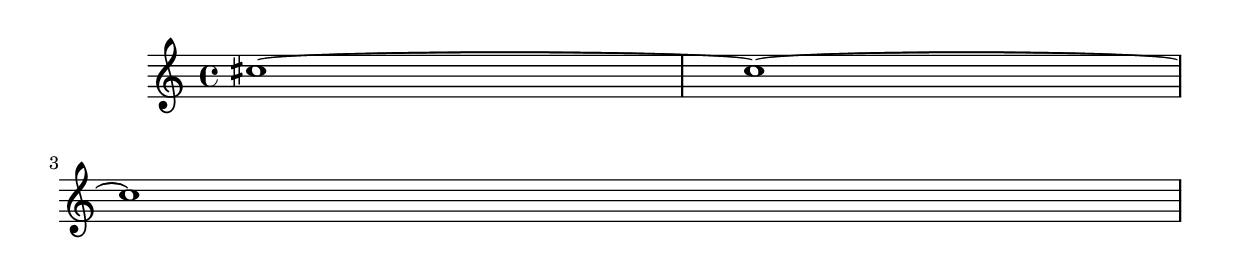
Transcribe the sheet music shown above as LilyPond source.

%% DO NOT EDIT this file manually; it is automatically
%% generated from LSR http://lsr.di.unimi.it
%% Make any changes in LSR itself, or in Documentation/snippets/new/ ,
%% and then run scripts/auxiliar/makelsr.py
%%
%% This file is in the public domain.
\version "2.19.2"

\header {
  lsrtags = "pitches"

  texidoc = "
This shows how to hide accidentals on tied notes at the start of a new
system.

"
  doctitle = "Hiding accidentals on tied notes at the start of a new system"
} % begin verbatim

\relative c'' {
  \override Accidental.hide-tied-accidental-after-break = ##t
  cis1~ 1~
  \break
  cis
}
